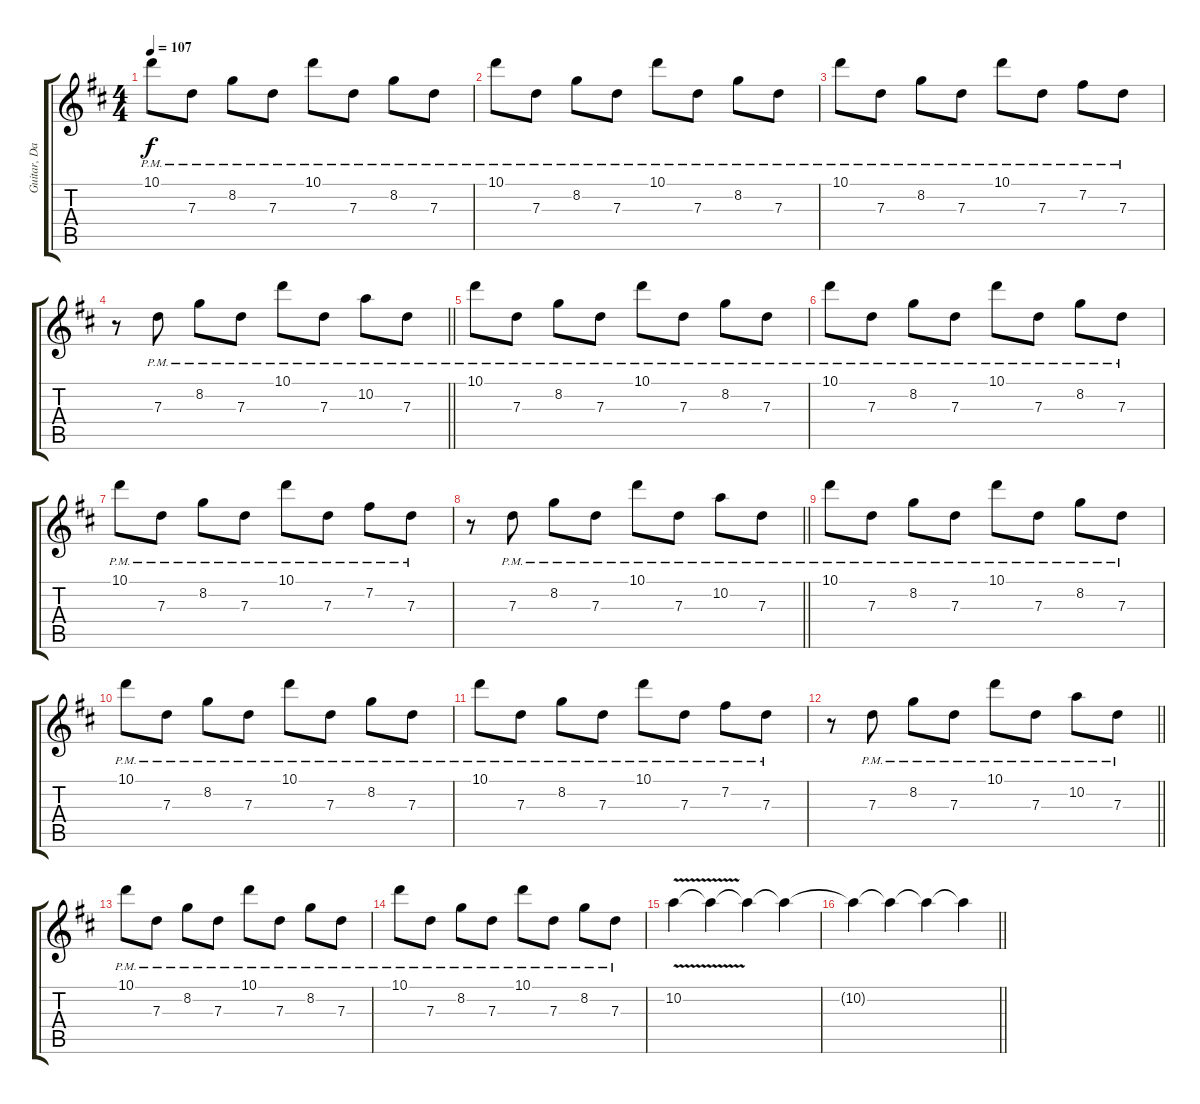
\track ("Guitar, Dan" "Guitar, Da") {instrument distortionguitar}
\staff {score tabs}
\tuning (E4 B3 G3 D3 A2 E2) {hide}
\ts (4 4)
\tempo 107
\clef g2
\ks d
10.1{pm}.8{dy f} 7.3{pm}.8 8.2{pm}.8 7.3{pm}.8 10.1{pm}.8 7.3{pm}.8 8.2{pm}.8 7.3{pm}.8 |
10.1{pm}.8 7.3{pm}.8 8.2{pm}.8 7.3{pm}.8 10.1{pm}.8 7.3{pm}.8 8.2{pm}.8 7.3{pm}.8 |
10.1{pm}.8 7.3{pm}.8 8.2{pm}.8 7.3{pm}.8 10.1{pm}.8 7.3{pm}.8 7.2{pm}.8 7.3{pm}.8 |
\barLineRight lightlight
r.8 7.3{pm}.8 8.2{pm}.8 7.3{pm}.8 10.1{pm}.8 7.3{pm}.8 10.2{pm}.8 7.3{pm}.8 |
10.1{pm}.8 7.3{pm}.8 8.2{pm}.8 7.3{pm}.8 10.1{pm}.8 7.3{pm}.8 8.2{pm}.8 7.3{pm}.8 |
10.1{pm}.8 7.3{pm}.8 8.2{pm}.8 7.3{pm}.8 10.1{pm}.8 7.3{pm}.8 8.2{pm}.8 7.3{pm}.8 |
10.1{pm}.8 7.3{pm}.8 8.2{pm}.8 7.3{pm}.8 10.1{pm}.8 7.3{pm}.8 7.2{pm}.8 7.3{pm}.8 |
\barLineRight lightlight
r.8 7.3{pm}.8 8.2{pm}.8 7.3{pm}.8 10.1{pm}.8 7.3{pm}.8 10.2{pm}.8 7.3{pm}.8 |
10.1{pm}.8 7.3{pm}.8 8.2{pm}.8 7.3{pm}.8 10.1{pm}.8 7.3{pm}.8 8.2{pm}.8 7.3{pm}.8 |
10.1{pm}.8 7.3{pm}.8 8.2{pm}.8 7.3{pm}.8 10.1{pm}.8 7.3{pm}.8 8.2{pm}.8 7.3{pm}.8 |
10.1{pm}.8 7.3{pm}.8 8.2{pm}.8 7.3{pm}.8 10.1{pm}.8 7.3{pm}.8 7.2{pm}.8 7.3{pm}.8 |
\barLineRight lightlight
r.8 7.3{pm}.8 8.2{pm}.8 7.3{pm}.8 10.1{pm}.8 7.3{pm}.8 10.2{pm}.8 7.3{pm}.8 |
10.1{pm}.8 7.3{pm}.8 8.2{pm}.8 7.3{pm}.8 10.1{pm}.8 7.3{pm}.8 8.2{pm}.8 7.3{pm}.8 |
10.1{pm}.8 7.3{pm}.8 8.2{pm}.8 7.3{pm}.8 10.1{pm}.8 7.3{pm}.8 8.2{pm}.8 7.3{pm}.8 |
10.2{v}.4 10.2{t}.4 10.2{t}.4 10.2{t}.4 |
\barLineRight lightlight
10.2{t}.4 10.2{t}.4 10.2{t}.4 10.2{t}.4
